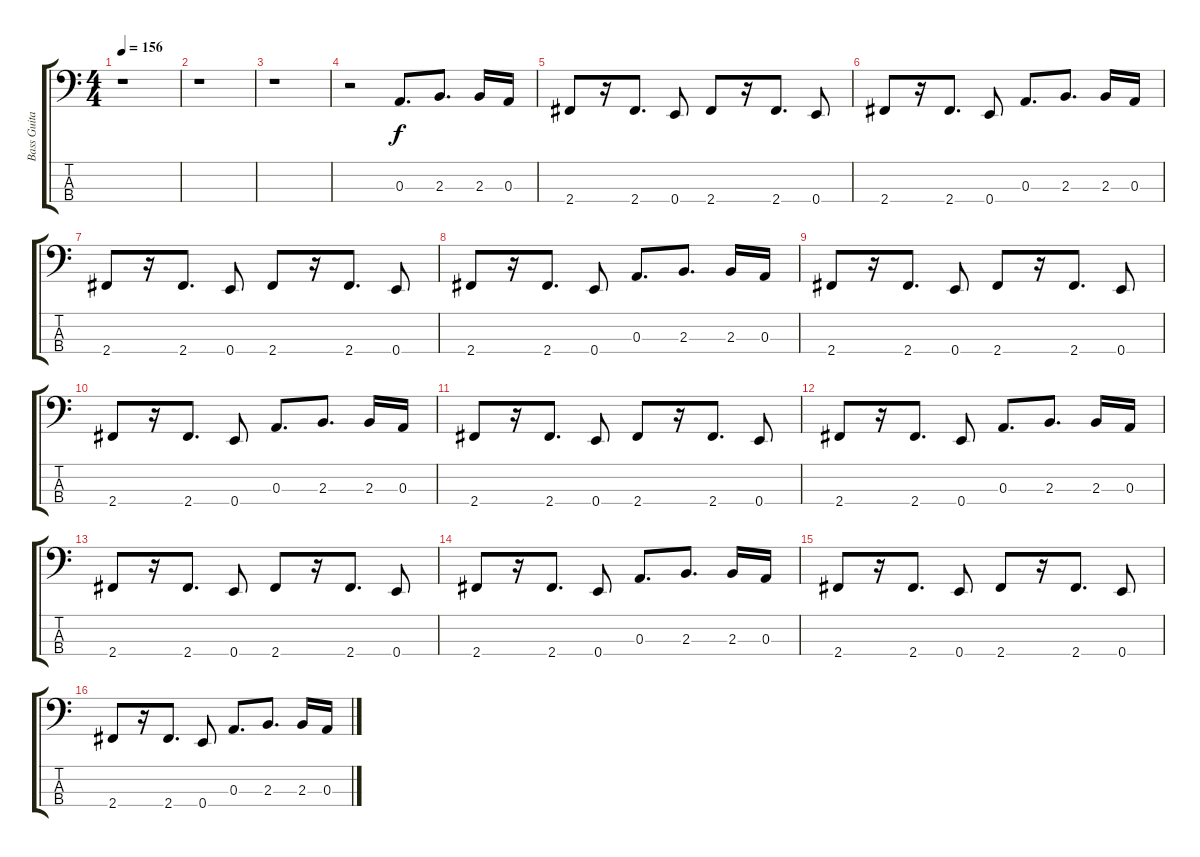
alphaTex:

\track ("Bass Guitar" "Bass Guita") {instrument electricbassfinger}
\staff {score tabs}
\tuning (G2 D2 A1 E1) {hide}
\ts (4 4)
\tempo 156
\clef f4
\ks c
r.1{dy f instrument electricbassfinger} |
r.1 |
r.1 |
r.2 0.3.8{d} 2.3.8{d} 2.3.16 0.3.16 |
2.4.8 r.16 2.4.8{d} 0.4.8 2.4.8 r.16 2.4.8{d} 0.4.8 |
2.4.8 r.16 2.4.8{d} 0.4.8 0.3.8{d} 2.3.8{d} 2.3.16 0.3.16 |
2.4.8 r.16 2.4.8{d} 0.4.8 2.4.8 r.16 2.4.8{d} 0.4.8 |
2.4.8 r.16 2.4.8{d} 0.4.8 0.3.8{d} 2.3.8{d} 2.3.16 0.3.16 |
2.4.8 r.16 2.4.8{d} 0.4.8 2.4.8 r.16 2.4.8{d} 0.4.8 |
2.4.8 r.16 2.4.8{d} 0.4.8 0.3.8{d} 2.3.8{d} 2.3.16 0.3.16 |
2.4.8 r.16 2.4.8{d} 0.4.8 2.4.8 r.16 2.4.8{d} 0.4.8 |
2.4.8 r.16 2.4.8{d} 0.4.8 0.3.8{d} 2.3.8{d} 2.3.16 0.3.16 |
2.4.8 r.16 2.4.8{d} 0.4.8 2.4.8 r.16 2.4.8{d} 0.4.8 |
2.4.8 r.16 2.4.8{d} 0.4.8 0.3.8{d} 2.3.8{d} 2.3.16 0.3.16 |
2.4.8 r.16 2.4.8{d} 0.4.8 2.4.8 r.16 2.4.8{d} 0.4.8 |
2.4.8 r.16 2.4.8{d} 0.4.8 0.3.8{d} 2.3.8{d} 2.3.16 0.3.16
